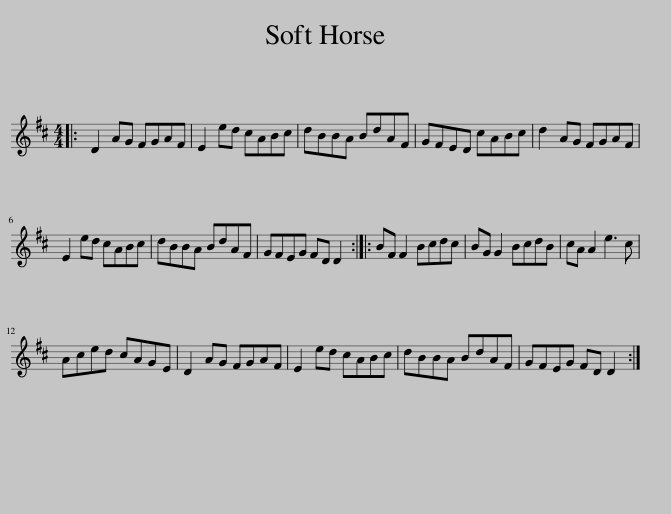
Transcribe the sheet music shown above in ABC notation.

X:1
L:1/8
M:4/4
I:linebreak $
K:D
V:1 treble
V:1
|: D2 AG FGAF | E2 ed cABc | dBBA BdAF | GFED cABc | d2 AG FGAF |$ %5
 E2 ed cABc | dBBA BdAF | GFEG FD D2 :: BF F2 Bcdc | BG G2 BcdB | %10
 cA A2 e3 c |$ Aced cAGE | D2 AG FGAF | E2 ed cABc | dBBA BdAF | %15
 GFEG FD D2 :| %16
